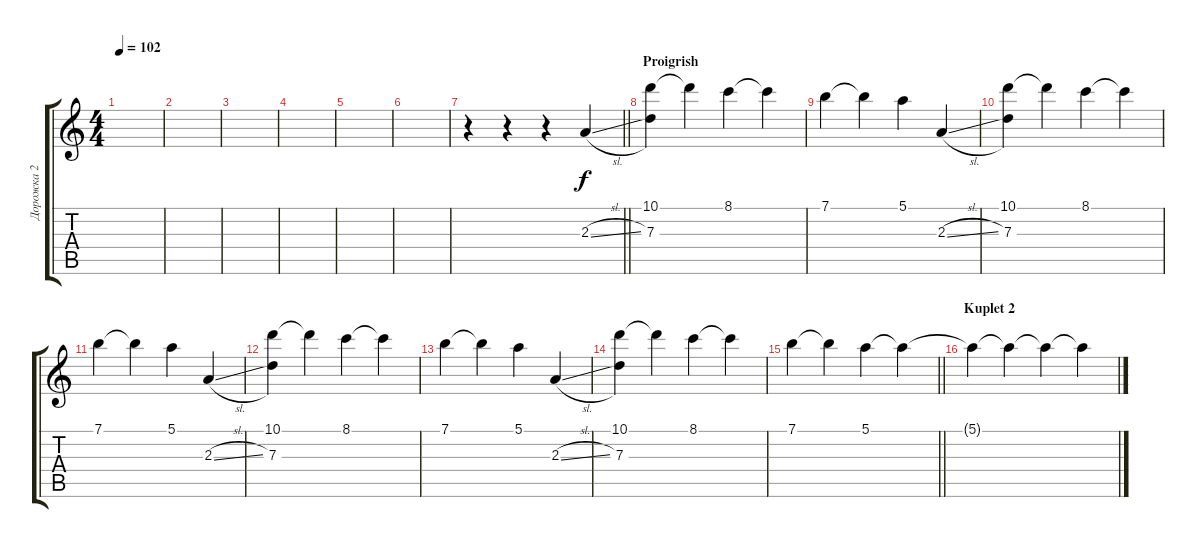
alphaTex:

\track ("Дорожка 2" "Дорожка 2") {instrument acousticguitarsteel}
\staff {score tabs}
\tuning (E4 B3 G3 D3 A2 E2) {hide}
\ts (4 4)
\tempo 102
\clef g2
\ks c
|
|
|
|
|
|
\barLineRight lightlight
r.4 r.4 r.4 2.3{sl}.4 |
\section ("" "Proigrish")
(10.1 7.3).4 10.1{t}.4 8.1.4 8.1{t}.4 |
7.1.4 7.1{t}.4 5.1.4 2.3{sl}.4 |
(10.1 7.3).4 10.1{t}.4 8.1.4 8.1{t}.4 |
7.1.4 7.1{t}.4 5.1.4 2.3{sl}.4 |
(10.1 7.3).4 10.1{t}.4 8.1.4 8.1{t}.4 |
7.1.4 7.1{t}.4 5.1.4 2.3{sl}.4 |
(10.1 7.3).4 10.1{t}.4 8.1.4 8.1{t}.4 |
\barLineRight lightlight
7.1.4 7.1{t}.4 5.1.4 5.1{t}.4 |
\section ("" "Kuplet 2")
5.1{t}.4 5.1{t}.4 5.1{t}.4 5.1{t}.4
